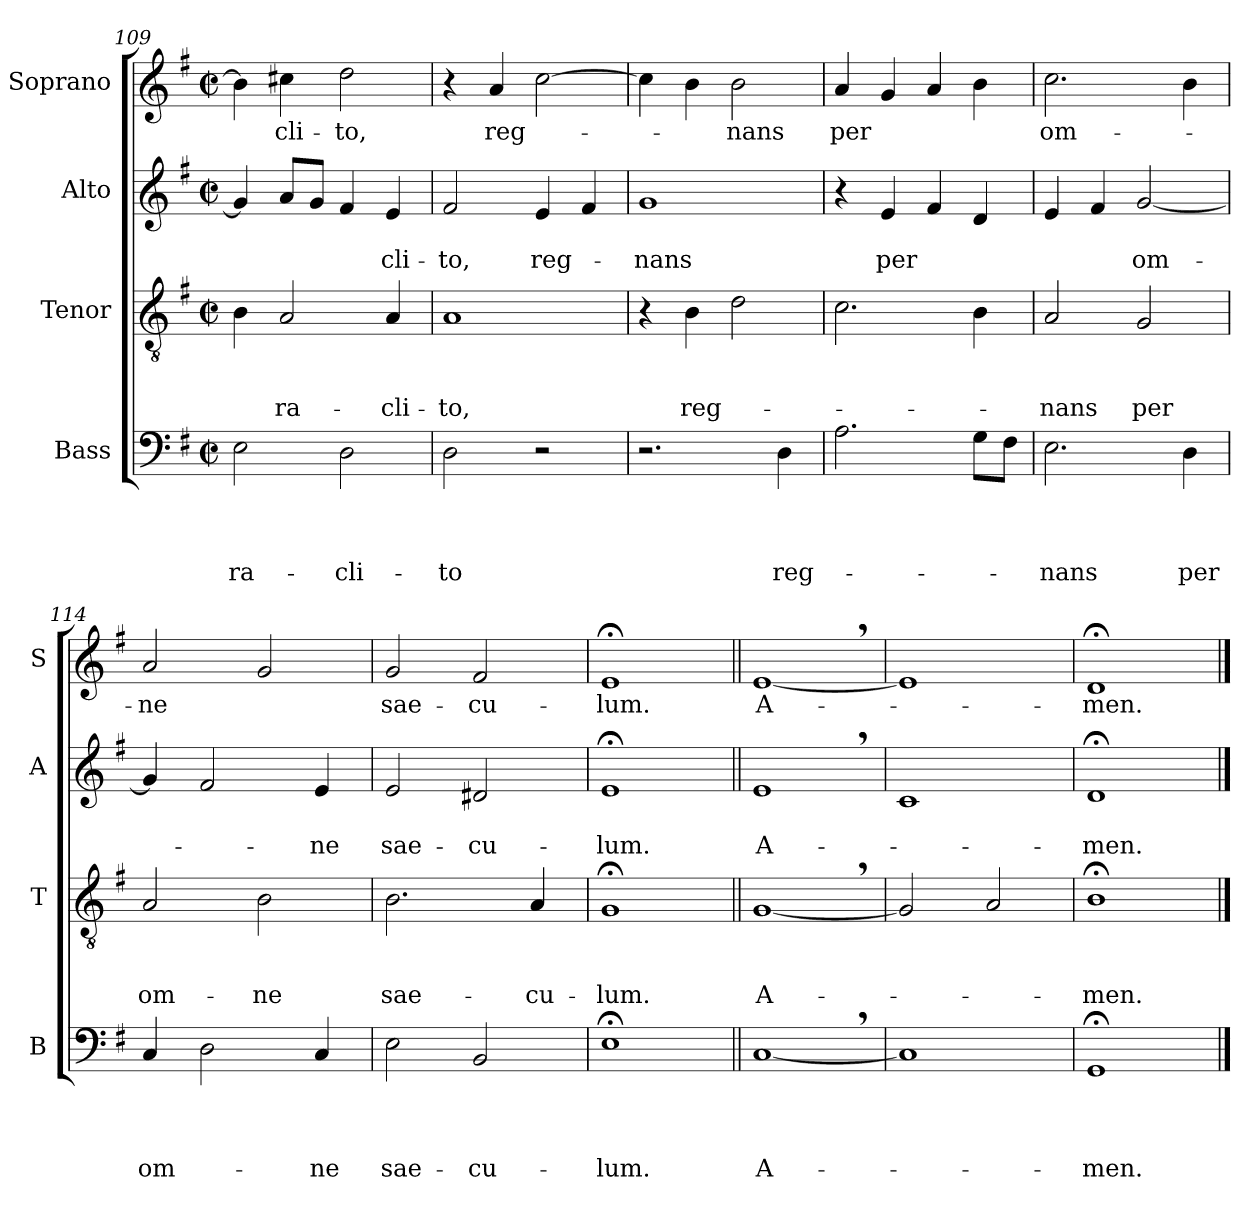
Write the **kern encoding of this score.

**kern	**text	**text	**text	**text	**kern	**text	**text	**text	**kern	**text	**text	**kern	**text
*part4	*part4	*part4	*part4	*part4	*part3	*part3	*part3	*part3	*part2	*part2	*part2	*part1	*part1
*staff4	*staff4	*staff4	*staff4	*staff4	*staff3	*staff3	*staff3	*staff3	*staff2	*staff2	*staff2	*staff1	*staff1
*I"Bass	*	*	*	*	*I"Tenor	*	*	*	*I"Alto	*	*	*I"Soprano	*
*I'B	*	*	*	*	*I'T	*	*	*	*I'A	*	*	*I'S	*
!!LO:PB:g=z
*clefF4	*	*	*	*	*clefGv2	*	*	*	*clefG2	*	*	*clefG2	*
*k[f#]	*	*	*	*	*k[f#]	*	*	*	*k[f#]	*	*	*k[f#]	*
*G:	*	*	*	*	*G:	*	*	*	*G:	*	*	*G:	*
*M2/2	*	*	*	*	*M2/2	*	*	*	*M2/2	*	*	*M2/2	*
*met(c|)	*	*	*	*	*met(c|)	*	*	*	*met(c|)	*	*	*met(c|)	*
=109	=109	=109	=109	=109	=109	=109	=109	=109	=109	=109	=109	=109	=109
!	!	!	!	!LO:LY:b	!	!	!	!	!	!	!	!	!
2E\	.	.	.	-ra-	4B\	.	.	.	4g/]	.	.	4b\]	.
!	!	!	!	!	!	!	!	!LO:LY:b	!	!	!	!	!LO:LY:b
.	.	.	.	.	2A/	.	.	-ra-	8a/L	.	.	4cc#X\	-cli-
.	.	.	.	.	.	.	.	.	8g/J	.	.	.	.
!	!	!	!	!LO:LY:b	!	!	!	!	!	!	!	!	!LO:LY:b
2D\	.	.	.	-cli-	.	.	.	.	4f#/	.	.	2dd\	-to,
!	!	!	!	!	!	!	!	!LO:LY:b	!	!	!LO:LY:b	!	!
.	.	.	.	.	4A/	.	.	-cli-	4e/	.	-cli-	.	.
=110	=110	=110	=110	=110	=110	=110	=110	=110	=110	=110	=110	=110	=110
!	!	!	!	!LO:LY:b	!	!	!	!LO:LY:b	!	!	!LO:LY:b	!	!
2D\	.	.	.	-to	1A	.	.	-to,	2f#/	.	-to,	4r	.
!	!	!	!	!	!	!	!	!	!	!	!	!	!LO:LY:b
.	.	.	.	.	.	.	.	.	.	.	.	4a/	reg-
!	!	!	!	!	!	!	!	!	!	!	!LO:LY:b	!	!
2r	.	.	.	.	.	.	.	.	4e/	.	reg-	[>2cc\	.
.	.	.	.	.	.	.	.	.	4f#/	.	.	.	.
=111	=111	=111	=111	=111	=111	=111	=111	=111	=111	=111	=111	=111	=111
!	!	!	!	!	!	!	!	!	!	!	!LO:LY:b	!	!
2.r	.	.	.	.	4r	.	.	.	1g	.	-nans	4cc\]	.
!	!	!	!	!	!	!	!	!LO:LY:b	!	!	!	!	!
.	.	.	.	.	4B\	.	.	reg-	.	.	.	4b\	.
!	!	!	!	!	!	!	!	!	!	!	!	!	!LO:LY:b
.	.	.	.	.	2d\	.	.	.	.	.	.	2b\	-nans
!	!	!	!	!LO:LY:b	!	!	!	!	!	!	!	!	!
4D\	.	.	.	reg-	.	.	.	.	.	.	.	.	.
=112	=112	=112	=112	=112	=112	=112	=112	=112	=112	=112	=112	=112	=112
!	!	!	!	!	!	!	!	!	!	!	!	!	!LO:LY:b
2.A\	.	.	.	.	2.c\	.	.	.	4r	.	.	4a/	per
!	!	!	!	!	!	!	!	!	!	!	!LO:LY:b	!	!
.	.	.	.	.	.	.	.	.	4e/	.	per	4g/	.
.	.	.	.	.	.	.	.	.	4f#/	.	.	4a/	.
8G\L	.	.	.	.	4B\	.	.	.	4d/	.	.	4b\	.
8F#\J	.	.	.	.	.	.	.	.	.	.	.	.	.
=113	=113	=113	=113	=113	=113	=113	=113	=113	=113	=113	=113	=113	=113
!	!	!	!	!LO:LY:b	!	!	!	!LO:LY:b	!	!	!	!	!LO:LY:b
2.E\	.	.	.	-nans	2A/	.	.	-nans	4e/	.	.	2.cc\	om-
.	.	.	.	.	.	.	.	.	4f#/	.	.	.	.
!	!	!	!	!	!	!	!	!LO:LY:b	!	!	!LO:LY:b	!	!
.	.	.	.	.	2G/	.	.	per	[<2g/	.	om-	.	.
!	!	!	!	!LO:LY:b	!	!	!	!	!	!	!	!	!
4D\	.	.	.	per	.	.	.	.	.	.	.	4b\	.
!!LO:LB:g=z
=114	=114	=114	=114	=114	=114	=114	=114	=114	=114	=114	=114	=114	=114
!	!	!	!	!LO:LY:b	!	!	!	!LO:LY:b	!	!	!	!	!LO:LY:b
4C/	.	.	.	om-	2A/	.	.	om-	4g/]	.	.	2a/	-ne
2D\	.	.	.	.	.	.	.	.	2f#/	.	.	.	.
!	!	!	!	!	!	!	!	!LO:LY:b	!	!	!	!	!
.	.	.	.	.	2B\	.	.	-ne	.	.	.	2g/	.
!	!	!	!	!LO:LY:b	!	!	!	!	!	!	!LO:LY:b	!	!
4C/	.	.	.	-ne	.	.	.	.	4e/	.	-ne	.	.
=115	=115	=115	=115	=115	=115	=115	=115	=115	=115	=115	=115	=115	=115
!	!	!	!	!LO:LY:b	!	!	!	!LO:LY:b	!	!	!LO:LY:b	!	!LO:LY:b
2E\	.	.	.	sae-	2.B\	.	.	sae-	2e/	.	sae-	2g/	sae-
!	!	!	!	!LO:LY:b	!	!	!	!	!	!	!LO:LY:b	!	!LO:LY:b
2BB/	.	.	.	-cu-	.	.	.	.	2d#X/	.	-cu-	2f#/	-cu-
!	!	!	!	!	!	!	!	!LO:LY:b	!	!	!	!	!
.	.	.	.	.	4A/	.	.	-cu-	.	.	.	.	.
=116	=116	=116	=116	=116	=116	=116	=116	=116	=116	=116	=116	=116	=116
!	!	!	!	!LO:LY:b	!	!	!	!LO:LY:b	!	!	!LO:LY:b	!	!LO:LY:b
1E;<	.	.	.	-lum.	1G;	.	.	-lum.	1e;	.	-lum.	1e;	-lum.
=117||	=117||	=117||	=117||	=117||	=117||	=117||	=117||	=117||	=117||	=117||	=117||	=117||	=117||
!	!	!	!	!LO:LY:b	!	!	!	!LO:LY:b	!	!	!LO:LY:b	!	!LO:LY:b
[<1C,<	.	.	.	A-	[<1G,<	.	.	A-	1e,<	.	A-	[<1e,<	A-
=118	=118	=118	=118	=118	=118	=118	=118	=118	=118	=118	=118	=118	=118
1C]	.	.	.	.	2G/]	.	.	.	1c	.	.	1e]	.
.	.	.	.	.	2A/	.	.	.	.	.	.	.	.
=119	=119	=119	=119	=119	=119	=119	=119	=119	=119	=119	=119	=119	=119
!	!	!	!	!LO:LY:b	!	!	!	!LO:LY:b	!	!	!LO:LY:b	!	!LO:LY:b
1GG;	.	.	.	-men.	1B;<	.	.	-men.	1d;	.	-men.	1d;	-men.
==	==	==	==	==	==	==	==	==	==	==	==	==	==
*-	*-	*-	*-	*-	*-	*-	*-	*-	*-	*-	*-	*-	*-
